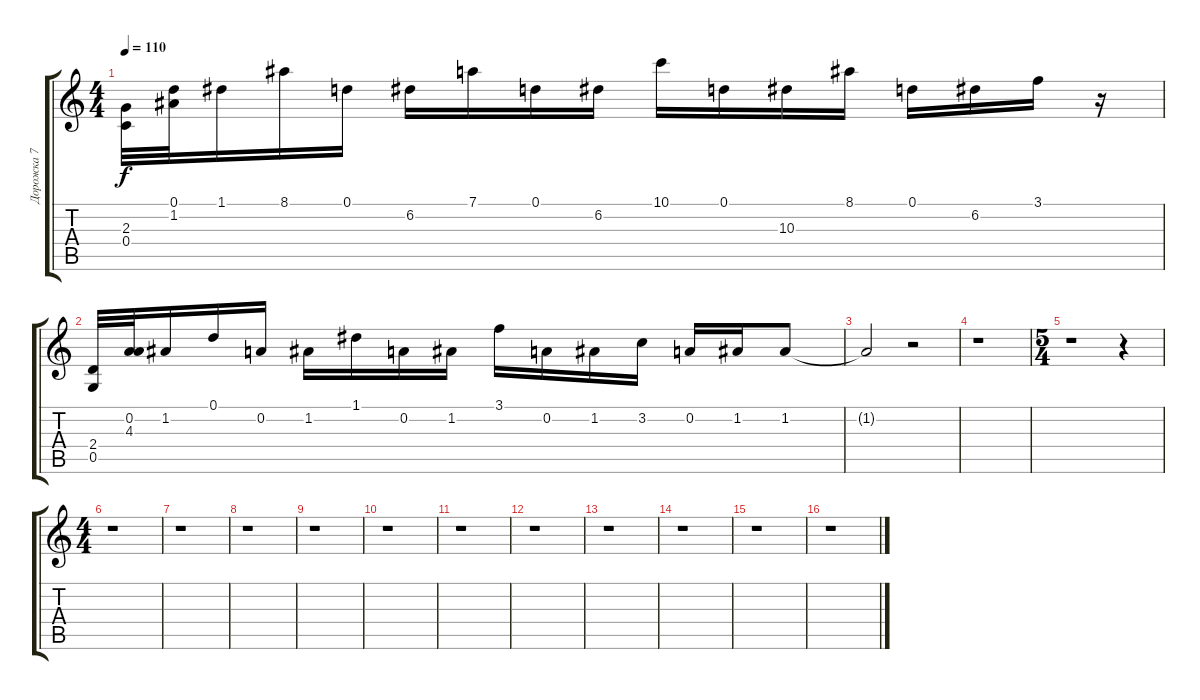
\track ("Дорожка 7" "Дорожка 7") {instrument acousticguitarsteel}
\staff {score tabs}
\tuning (D4 A3 F3 C3 G2 D2) {hide}
\ts (4 4)
\tempo 110
\clef g2
\ks c
(2.3 0.4).32{dy f} (0.1 1.2).32 1.1.16 8.1.16 0.1.16 6.2.16 7.1.16 0.1.16 6.2.16 10.1.16 0.1.16 10.3.16 8.1.16 0.1.16 6.2.16 3.1.16 r.16 |
(2.4 0.5).32 (0.2 4.3).32 1.2.16 0.1.16 0.2.16 1.2.16 1.1.16 0.2.16 1.2.16 3.1.16 0.2.16 1.2.16 3.2.16 0.2.16 1.2.16 1.2.8 |
1.2{t}.2 r.2 |
r.1 |
\ts (5 4)
r.1 r.4 |
\ts (4 4)
r.1 |
r.1 |
r.1 |
r.1 |
r.1 |
r.1 |
r.1 |
r.1 |
r.1 |
r.1 |
r.1
